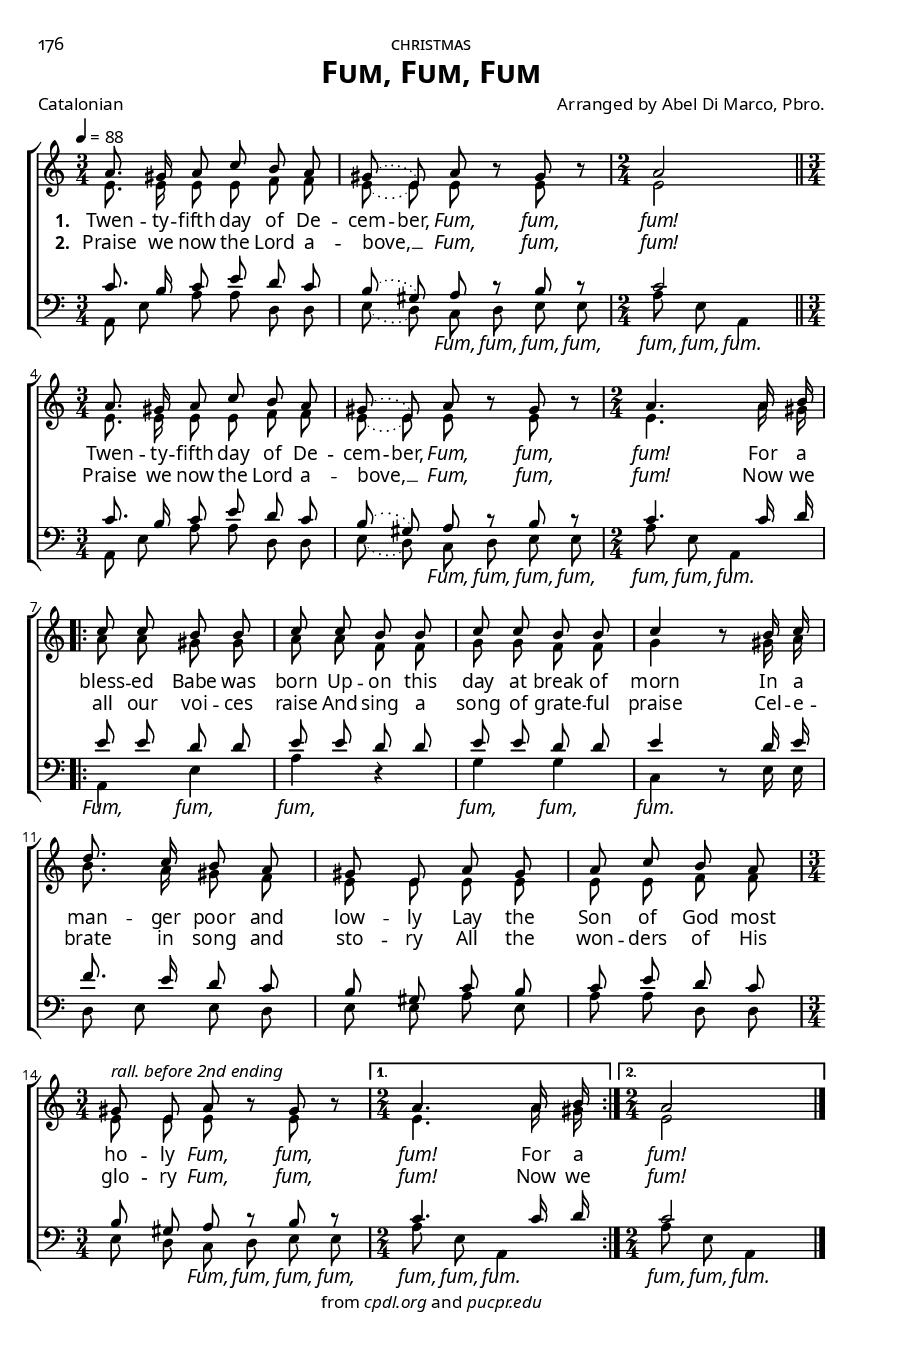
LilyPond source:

\version "2.14.2"
\include "util.ly"
\header {
  title = \markup{\override #'(font-name . "Garamond Premier Pro Semibold"){ \abs-fontsize #15 \smallCapsOldStyle"Fum, Fum, Fum"}}
  poet = \markup\oldStyleNum"Catalonian"
  composer = \markup\oldStyleNum"Arranged by Abel Di Marco, Pbro."
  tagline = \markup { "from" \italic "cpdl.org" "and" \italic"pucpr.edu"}
}
\paper {
  %print-all-headers = ##t
  paper-height = 9\in
  paper-width = 6\in
  indent = 0\in
  %system-system-spacing = #'((basic-distance . 10) (padding . 0))
  system-system-spacing =
    #'((basic-distance . 0)
       (minimum-distance . 0)
       (padding . -5)
       (stretchability . 100))
  ragged-last-bottom = ##f
  ragged-bottom = ##f
  two-sided = ##t
  inner-margin = 0.5\in
  outer-margin = 0.25\in
  top-margin = 0.25\in
  bottom-margin = 0.25\in
  first-page-number = #176
  print-first-page-number = ##t
  headerLine = \markup{\override #'(font-name . "Garamond Premier Pro") \smallCapsOldStyle"christmas"}
  oddHeaderMarkup = \markup\fill-line{
     \override #'(font-name . "Garamond Premier Pro")\abs-fontsize #8.5
     \combine 
        \fill-line{"" \on-the-fly #print-page-number-check-first
        \oldStylePageNum""
        }
        \fill-line{\headerLine}
  }
  evenHeaderMarkup = \markup {
     \override #'(font-name . "Garamond Premier Pro")\abs-fontsize #8.5
     \combine
        \on-the-fly #print-page-number-check-first
        \oldStylePageNum""
        \fill-line{\headerLine}
  }
}
#(set-global-staff-size 15) \paper{ #(define fonts (make-pango-font-tree "GoudyOlSt BT" "Garamond Premier Pro" "Garamond Premier Pro" (/ 15 20))) }
global = {
  \key c \major
  \time 3/4
  \autoBeamOff
  \override DynamicLineSpanner #'staff-padding = #0.0
  \override DynamicLineSpanner #'Y-extent = #'(-1 . 1)
}

sopMusic = \relative c' {
  \slurDotted
  \tempo 4 = 88
  a'8. gis16 a8 c b a |
  gis( e) a b8\rest gis b\rest
  \time 2/4 a2 \bar "||" \break
  
  \time 3/4 a8. gis16 a8 c b a |
  gis( e) a b8\rest gis b\rest
  \time 2/4 a4. a16 b | \break
  \repeat volta 2 {
    c8 c b b |
    
    c c b b |
    c c b b |
    c4 b8\rest b16 c |
    d8. c16 b8 a |
    gis e a gis |
    
    %page2
    a8 c b a |
    \time 3/4 gis8^\markup\italic"rall. before 2nd ending" e a b\rest gis b\rest |
  }
  \alternative {
    {
      \time 2/4 a4. a16 b
    }
    {
      \time 2/4 a2 \bar "|."
    }
  }
}
sopWords = \lyricmode {
  
}

altoMusic = \relative c' {
  \slurDotted
  e8. e16 e8 e f f |
  e( e) e s e s |
  e2 |
  
  e8. e16 e8 e f f |
  e( e) e s e s |
  e4. a16 gis |
  a8 a gis gis |
  
  a a f f |
  g g f f |
  g4 s8 gis16 a |
  b8. a16 gis8 f |
  e e e e |
  
  %page2
  e e f f |
  e e e s e s |
  e4. a16 gis |
  
  e2 \bar "|."
}
altoWords = \lyricmode {
  \dropLyricsV
  \set ignoreMelismata = ##t
  \set stanza = #"1. "
  Twen -- ty -- fifth day of De -- cem -- ber,
  \markup\italic Fum, \markup\italic fum, \markup\italic fum!
  Twen -- ty -- fifth day of De -- cem -- ber,
  \markup\italic Fum, \markup\italic fum, \markup\italic fum!
  
  For a bless -- ed Babe was born
  Up -- on this day at break of morn
  In a man -- ger poor and low -- ly
  Lay the Son of God most ho -- ly
  \markup\italic Fum, \markup\italic fum, \markup\italic fum!
  
  For a
  \markup\italic fum!
  
}
altoWordsII = \lyricmode {
  \dropLyricsV
  \set ignoreMelismata = ##t
%\markup\italic
  \set stanza = #"2. "
  Praise we now the Lord a -- bove, __ _
  \markup\italic Fum, \markup\italic fum, \markup\italic fum!
  Praise we now the Lord a -- bove, __ _
  \markup\italic Fum, \markup\italic fum, \markup\italic fum!
  Now we all our voi -- ces raise
  And sing a song of grate -- ful praise
  Cel -- e -- brate in song and sto -- ry
  All the won -- ders of His glo -- ry
  \markup\italic Fum, \markup\italic fum, \markup\italic fum!
  
  Now we
  \markup\italic fum!
}
altoWordsIII = \lyricmode {
  \set stanza = #"3. "
  \set ignoreMelismata = ##t
}
altoWordsIV = \lyricmode {
  \set stanza = #"4. "
  \set ignoreMelismata = ##t
}
altoWordsV = \lyricmode {
  \set stanza = #"5. "
  \set ignoreMelismata = ##t
}
altoWordsVI = \lyricmode {
  \set stanza = #"6. "
  \set ignoreMelismata = ##t
}
tenorMusic = \relative c' {
  \slurDotted
  c8. b16 c8 e d c |
  b( gis) a r b r |
  c2 |
  
  c8. b16 c8 e d c |
  b( gis) a r b r |
  c4. c16 d |
  e8 e d d |
  
  e e d d |
  e e d d |
  e4 s8 d16 e |
  f8. e16 d8 c |
  b gis c b |
  
  %page2
  c8 e d c |
  b gis a r b r |
  c4. c16 d |
  
  c2 \bar "|."
}
tenorWords = \lyricmode {

}

bassMusic = \relative c {
  \slurDotted
  a8 e' a a d, d |
  e( d) c d e e |
  a e a,4 |
  
  a8 e' a a d, d |
  e( d) c d e e |
  a e a,4 |
  a e' |
  
  a d,\rest |
  g g c, d8\rest e16 e |
  d8 e e d |
  e e a e |
  
  %page2
  a8 a d, d |
  e d c d e e |
  a e a,4 |
  
  a'8 e a,4 \bar "|."
}
bassWords = \lyricmode {
  \repeat unfold 7 \skip1
  \markup\italic Fum, \markup\italic fum, \markup\italic fum, \markup\italic fum, 
  \markup\italic fum, \markup\italic fum, \markup\italic fum.
  
  \repeat unfold 7 \skip1
  \markup\italic Fum, \markup\italic fum, \markup\italic fum, \markup\italic fum, 
  \markup\italic fum, \markup\italic fum, \markup\italic fum.
  
  \markup\italic Fum, \markup\italic fum, \markup\italic fum,
  \markup\italic fum, \markup\italic fum, \markup\italic fum.
  
  \repeat unfold 16 \skip1
  \markup\italic Fum, \markup\italic fum, \markup\italic fum, \markup\italic fum, 
  \markup\italic fum, \markup\italic fum, \markup\italic fum.
  
  
  \markup\italic fum, \markup\italic fum, \markup\italic fum.
  
}

pianoRH = \relative c' {
  
}
pianoLH = \relative c' {
  
}

\score {
  <<
   \new ChoirStaff <<
    \new Staff = women <<
      \new Voice = "sopranos" { \voiceOne << \global \sopMusic >> }
      \new Voice = "altos" { \voiceTwo << \global \altoMusic >> }
    >>
    \new Lyrics \with { alignAboveContext = #"women" \override VerticalAxisGroup #'nonstaff-relatedstaff-spacing = #'((basic-distance . 1))} \lyricsto "sopranos" \sopWords
    \new Lyrics = "altosVI"  \with { alignBelowContext = #"women" } \lyricsto "altos" \altoWordsVI
    \new Lyrics = "altosV"  \with { alignBelowContext = #"women" } \lyricsto "altos" \altoWordsV
    \new Lyrics = "altosIV"  \with { alignBelowContext = #"women" } \lyricsto "altos" \altoWordsIV
    \new Lyrics = "altosIII"  \with { alignBelowContext = #"women" } \lyricsto "altos" \altoWordsIII
    \new Lyrics = "altosII"  \with { alignBelowContext = #"women" } \lyricsto "altos" \altoWordsII
    \new Lyrics = "altos"  \with { alignBelowContext = #"women" \override VerticalAxisGroup #'nonstaff-relatedstaff-spacing = #'((basic-distance . 1))} \lyricsto "altos" \altoWords
   \new Staff = men <<
      \clef bass
      \new Voice = "tenors" { \voiceOne << \global \tenorMusic >> }
      \new Voice = "basses" { \voiceTwo << \global \bassMusic >> }
    >>
    \new Lyrics \with { alignAboveContext = #"men" \override VerticalAxisGroup #'nonstaff-relatedstaff-spacing = #'((basic-distance . 1)) } \lyricsto "tenors" \tenorWords
    \new Lyrics \with { alignBelowContext = #"men" \override VerticalAxisGroup #'nonstaff-relatedstaff-spacing = #'((basic-distance . 0) (padding . -0.5)) } \lyricsto "basses" \bassWords
  >>
%    \new PianoStaff << \new Staff { \new Voice { \pianoRH } } \new Staff { \clef "bass" \pianoLH } >>
  >>
  \layout {
    \context {
      \Score
      %\override SpacingSpanner #'base-shortest-duration = #(ly:make-moment 1 8)
      %\override SpacingSpanner #'common-shortest-duration = #(ly:make-moment 1 4)
    }
    \context {
      % Remove all empty staves
      % \Staff \RemoveEmptyStaves \override VerticalAxisGroup #'remove-first = ##t
    }
  }
}
